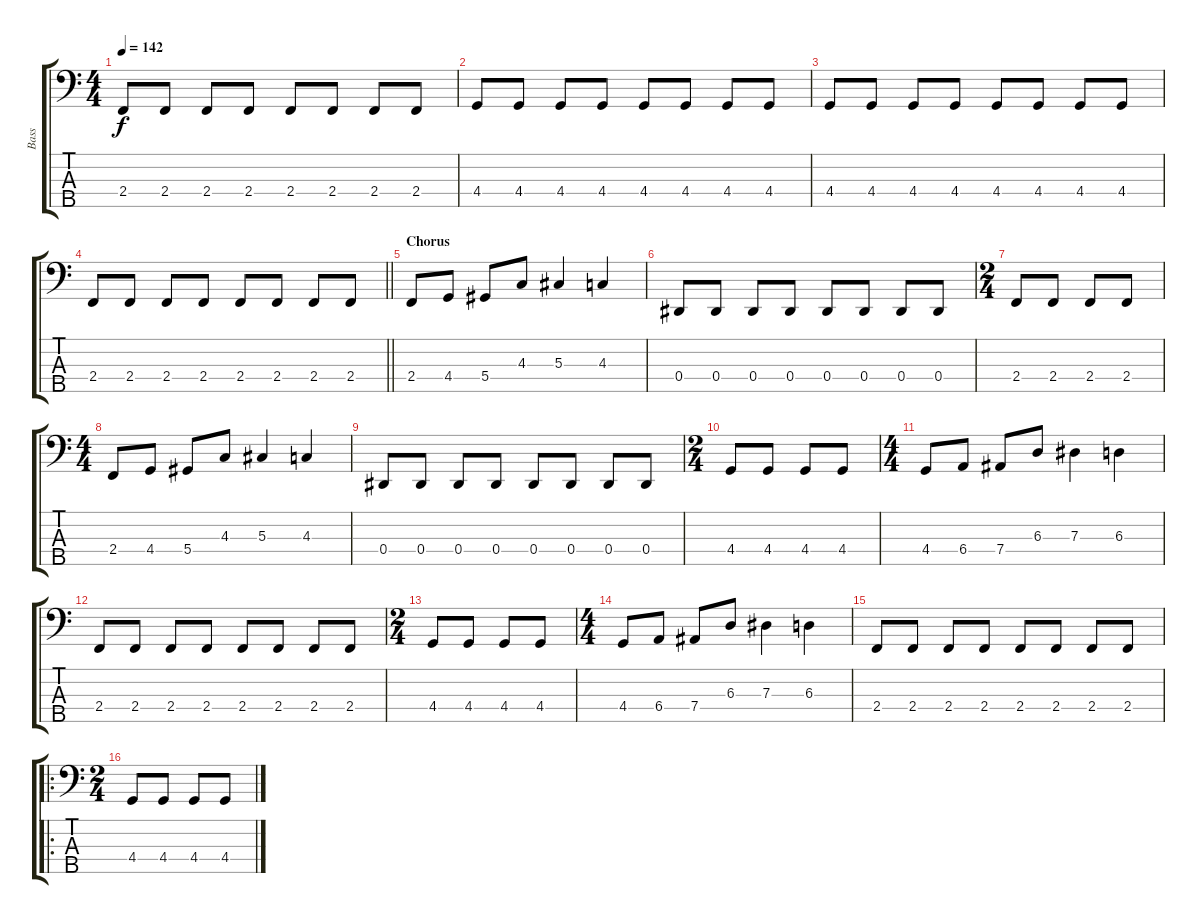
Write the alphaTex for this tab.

\track ("Bass" "Bass") {instrument electricbassfinger}
\staff {score tabs}
\tuning (Gb2 Db2 Ab1 Eb1 Bb0) {hide}
\ts (4 4)
\tempo 142
\clef f4
\ks c
2.4.8{dy f} 2.4.8 2.4.8 2.4.8 2.4.8 2.4.8 2.4.8 2.4.8 |
4.4.8 4.4.8 4.4.8 4.4.8 4.4.8 4.4.8 4.4.8 4.4.8 |
4.4.8 4.4.8 4.4.8 4.4.8 4.4.8 4.4.8 4.4.8 4.4.8 |
\barLineRight lightlight
2.4.8 2.4.8 2.4.8 2.4.8 2.4.8 2.4.8 2.4.8 2.4.8 |
\section ("" "Chorus")
2.4.8 4.4.8 5.4.8 4.3.8 5.3.4 4.3.4 |
0.4.8 0.4.8 0.4.8 0.4.8 0.4.8 0.4.8 0.4.8 0.4.8 |
\ts (2 4)
2.4.8 2.4.8 2.4.8 2.4.8 |
\ts (4 4)
2.4.8 4.4.8 5.4.8 4.3.8 5.3.4 4.3.4 |
0.4.8 0.4.8 0.4.8 0.4.8 0.4.8 0.4.8 0.4.8 0.4.8 |
\ts (2 4)
4.4.8 4.4.8 4.4.8 4.4.8 |
\ts (4 4)
4.4.8 6.4.8 7.4.8 6.3.8 7.3.4 6.3.4 |
2.4.8 2.4.8 2.4.8 2.4.8 2.4.8 2.4.8 2.4.8 2.4.8 |
\ts (2 4)
4.4.8 4.4.8 4.4.8 4.4.8 |
\ts (4 4)
4.4.8 6.4.8 7.4.8 6.3.8 7.3.4 6.3.4 |
2.4.8 2.4.8 2.4.8 2.4.8 2.4.8 2.4.8 2.4.8 2.4.8 |
\ro
\ts (2 4)
4.4.8 4.4.8 4.4.8 4.4.8
